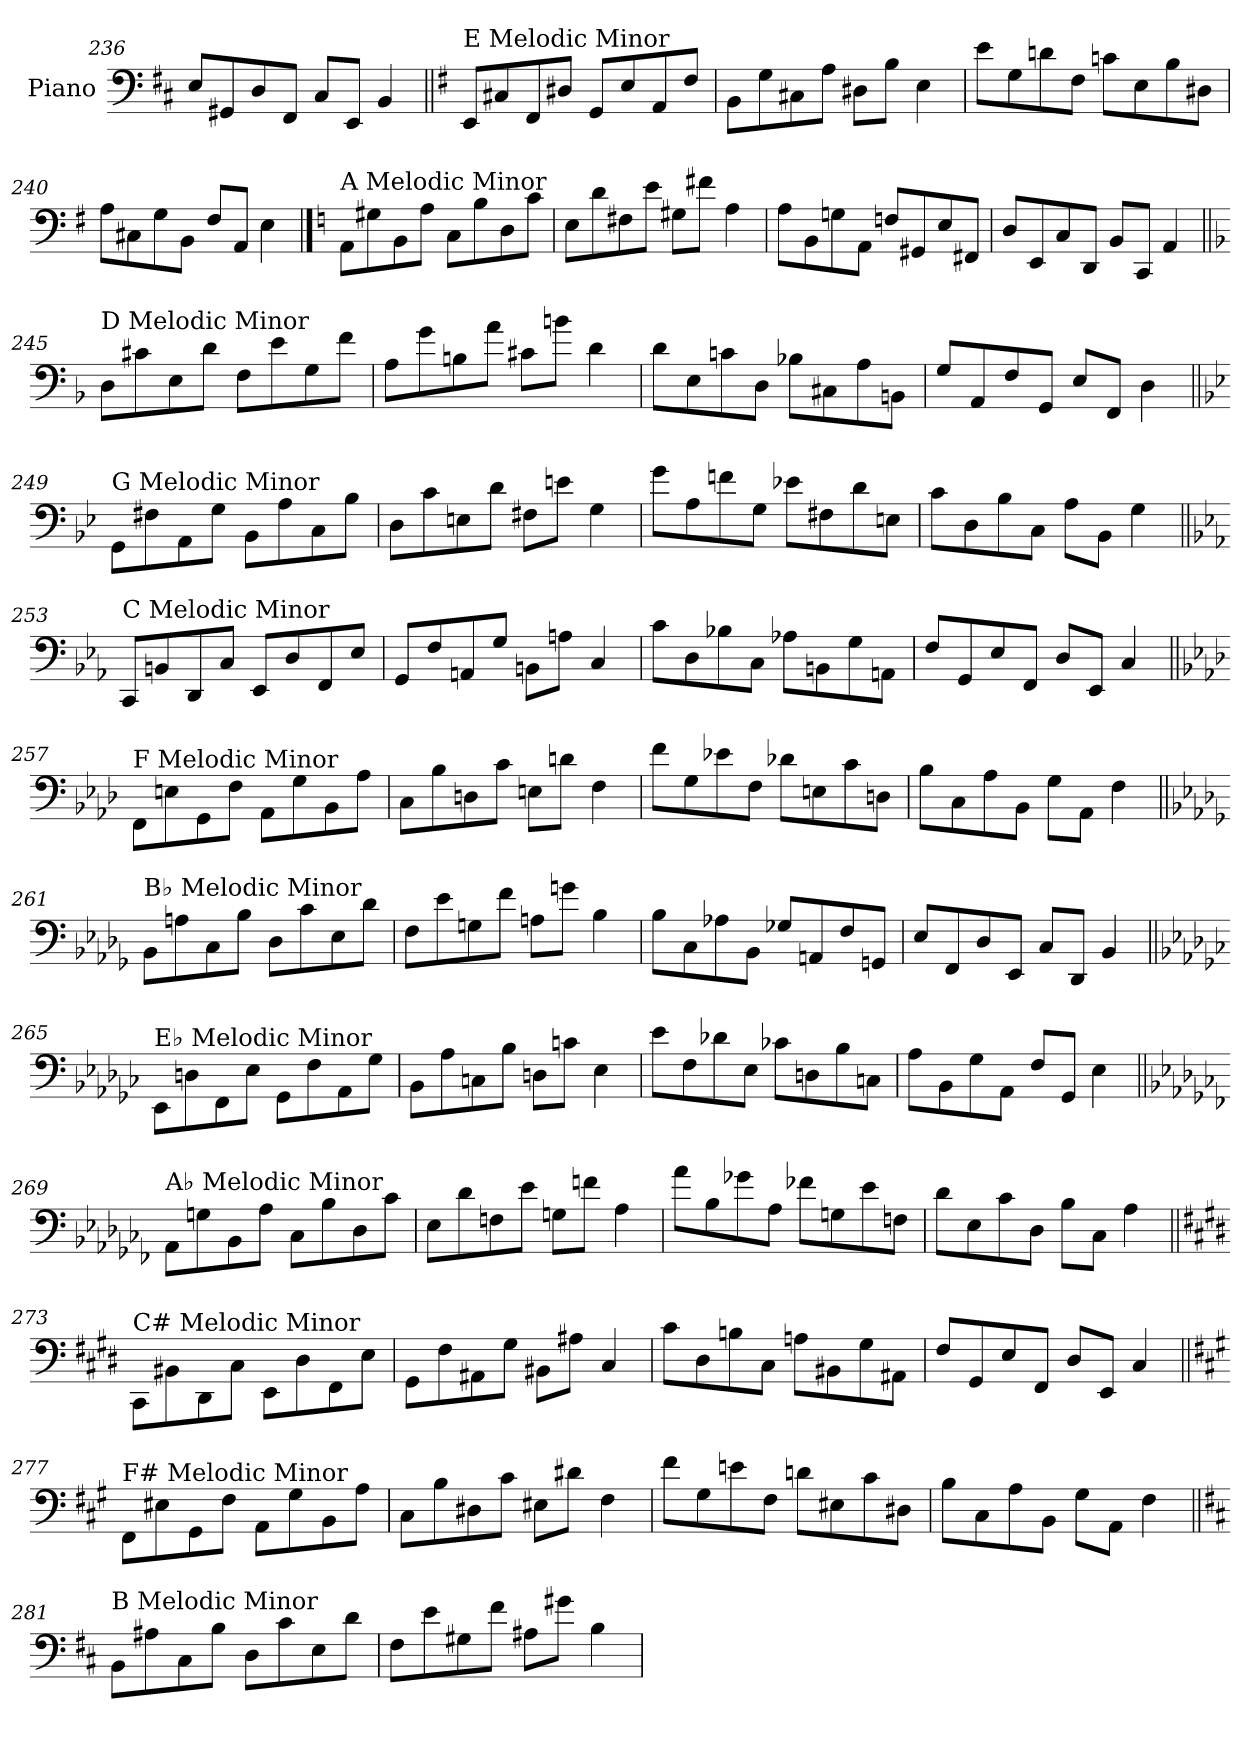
**kern
*part1
*staff1
*I"Piano
*I'Pno.
*clefF4
*k[f#c#]
=236
8E/L
8GG#X/
8D/
8FF#/J
8C#/L
8EE/J
4BB/
!!LO:LB:g=z
=237||
*k[f#]
!LO:TX:a:t=E Melodic Minor
8EE/L
8C#X/
8FF#/
8D#X/J
8GG/L
8E/
8AA/
8F#/J
=238
8BB\L
8G\
8C#X\
8A\J
8D#X\L
8B\J
4E\
=239
8e\L
8G\
8dn\
8F#\J
8cn\L
8E\
8B\
8D#X\J
=240
8A\L
8C#X\
8G\
8BB\J
8F#/L
8AA/J
4E\
!!LO:PB:g=z
==241
*k[]
!LO:TX:a:t=A Melodic Minor
8AA\L
8G#X\
8BB\
8A\J
8C\L
8B\
8D\
8c\J
=242
8E\L
8d\
8F#X\
8e\J
8G#X\L
8f#X\J
4A\
=243
8A\L
8BB\
8Gn\
8AA\J
8Fn/L
8GG#X/
8E/
8FF#X/J
=244
8D/L
8EE/
8C/
8DD/J
8BB/L
8CC/J
4AA/
!!LO:LB:g=z
=245||
*k[b-]
!LO:TX:a:t=D Melodic Minor
8D\L
8c#X\
8E\
8d\J
8F\L
8e\
8G\
8f\J
=246
8A\L
8g\
8Bn\
8a\J
8c#X\L
8bn\J
4d\
=247
8d\L
8E\
8cn\
8D\J
8B-X\L
8C#X\
8A\
8BBn\J
=248
8G/L
8AA/
8F/
8GG/J
8E/L
8FF/J
4D\
!!LO:LB:g=z
=249||
*k[b-e-]
!LO:TX:a:t=G Melodic Minor
8GG\L
8F#X\
8AA\
8G\J
8BB-\L
8A\
8C\
8B-\J
=250
8D\L
8c\
8En\
8d\J
8F#X\L
8en\J
4G\
=251
8g\L
8A\
8fn\
8G\J
8e-X\L
8F#X\
8d\
8En\J
=252
8c\L
8D\
8B-\
8C\J
8A\L
8BB-\J
4G\
!!LO:LB:g=z
=253||
*k[b-e-a-]
!LO:TX:a:t=C Melodic Minor
8CC/L
8BBn/
8DD/
8C/J
8EE-/L
8D/
8FF/
8E-/J
=254
8GG/L
8F/
8AAn/
8G/J
8BBn\L
8An\J
4C/
=255
8c\L
8D\
8B-X\
8C\J
8A-X\L
8BBn\
8G\
8AAn\J
=256
8F/L
8GG/
8E-/
8FF/J
8D/L
8EE-/J
4C/
!!LO:LB:g=z
=257||
*k[b-e-a-d-]
!LO:TX:a:t=F Melodic Minor
8FF\L
8En\
8GG\
8F\J
8AA-\L
8G\
8BB-\
8A-\J
=258
8C\L
8B-\
8Dn\
8c\J
8En\L
8dn\J
4F\
=259
8f\L
8G\
8e-X\
8F\J
8d-X\L
8En\
8c\
8Dn\J
=260
8B-\L
8C\
8A-\
8BB-\J
8G\L
8AA-\J
4F\
!!LO:LB:g=z
=261||
*k[b-e-a-d-g-]
!LO:TX:a:t=B♭ Melodic Minor
8BB-\L
8An\
8C\
8B-\J
8D-\L
8c\
8E-\
8d-\J
=262
8F\L
8e-\
8Gn\
8f\J
8An\L
8gn\J
4B-\
=263
8B-\L
8C\
8A-X\
8BB-\J
8G-X/L
8AAn/
8F/
8GGn/J
=264
8E-/L
8FF/
8D-/
8EE-/J
8C/L
8DD-/J
4BB-/
!!LO:PB:g=z
=265||
*k[b-e-a-d-g-c-]
!LO:TX:a:t=E♭ Melodic Minor
8EE-\L
8Dn\
8FF\
8E-\J
8GG-\L
8F\
8AA-\
8G-\J
=266
8BB-\L
8A-\
8Cn\
8B-\J
8Dn\L
8cn\J
4E-\
=267
8e-\L
8F\
8d-X\
8E-\J
8c-X\L
8Dn\
8B-\
8Cn\J
=268
8A-\L
8BB-\
8G-\
8AA-\J
8F/L
8GG-/J
4E-\
!!LO:LB:g=z
=269||
*k[b-e-a-d-g-c-f-]
!LO:TX:a:t=A♭ Melodic Minor
8AA-\L
8Gn\
8BB-\
8A-\J
8C-\L
8B-\
8D-\
8c-\J
=270
8E-\L
8d-\
8Fn\
8e-\J
8Gn\L
8fn\J
4A-\
=271
8a-\L
8B-\
8g-X\
8A-\J
8f-X\L
8Gn\
8e-\
8Fn\J
=272
8d-\L
8E-\
8c-\
8D-\J
8B-\L
8C-\J
4A-\
!!LO:LB:g=z
=273||
*k[f#c#g#d#]
!LO:TX:a:t=C# Melodic Minor
8CC#\L
8BB#X\
8DD#\
8C#\J
8EE\L
8D#\
8FF#\
8E\J
=274
8GG#\L
8F#\
8AA#X\
8G#\J
8BB#X\L
8A#X\J
4C#/
=275
8c#\L
8D#\
8Bn\
8C#\J
8An\L
8BB#X\
8G#\
8AA#X\J
=276
8F#/L
8GG#/
8E/
8FF#/J
8D#/L
8EE/J
4C#/
!!LO:LB:g=z
=277||
*k[f#c#g#]
!LO:TX:a:t=F# Melodic Minor
8FF#\L
8E#X\
8GG#\
8F#\J
8AA\L
8G#\
8BB\
8A\J
=278
8C#\L
8B\
8D#X\
8c#\J
8E#X\L
8d#X\J
4F#\
=279
8f#\L
8G#\
8en\
8F#\J
8dn\L
8E#X\
8c#\
8D#X\J
=280
8B\L
8C#\
8A\
8BB\J
8G#\L
8AA\J
4F#\
!!LO:LB:g=z
=281||
*k[f#c#]
!LO:TX:a:t=B Melodic Minor
8BB\L
8A#X\
8C#\
8B\J
8D\L
8c#\
8E\
8d\J
=282
8F#\L
8e\
8G#X\
8f#\J
8A#X\L
8g#X\J
4B\
=
*-
